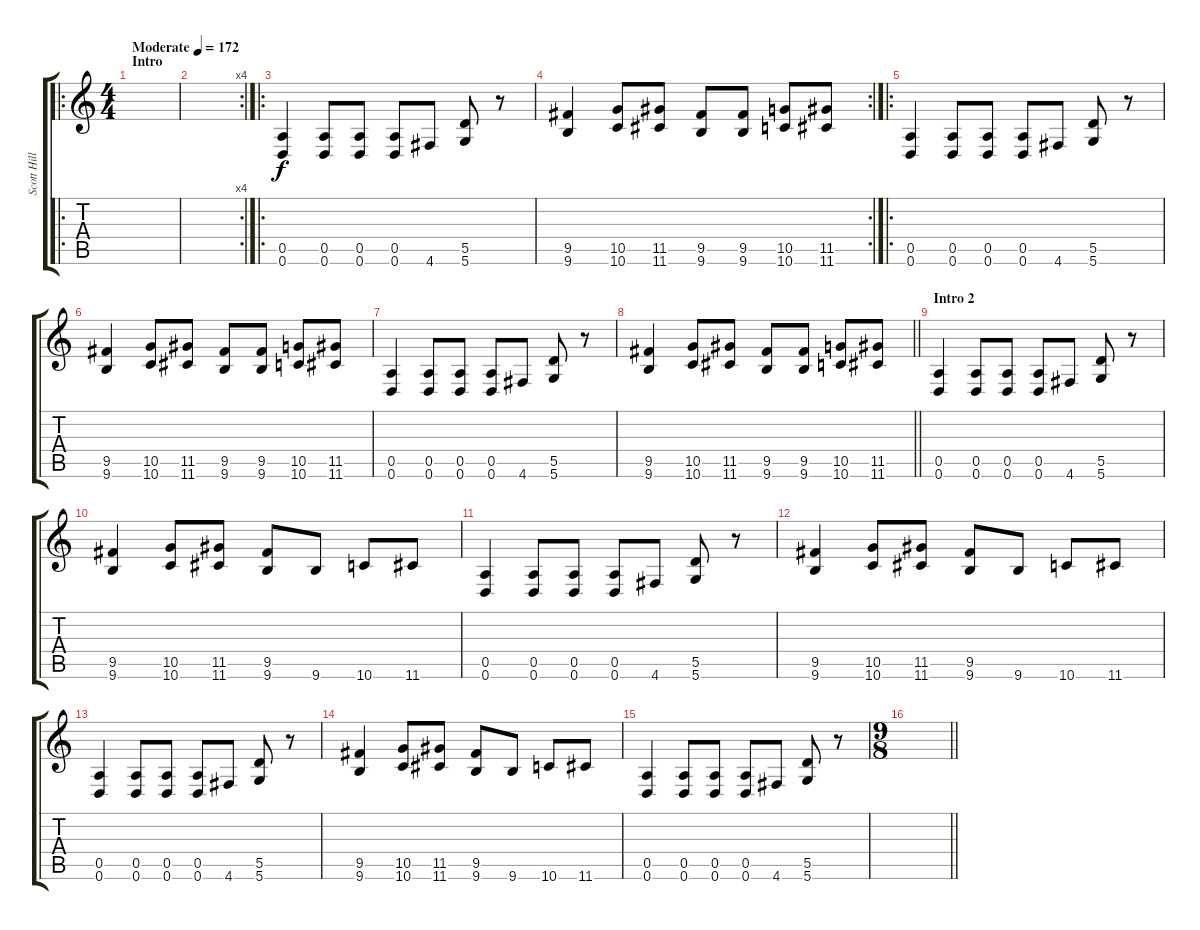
\track ("Scott Hill" "Scott Hill") {instrument distortionguitar}
\staff {score tabs}
\tuning (E4 B3 G3 D3 A2 D2) {hide}
\ro
\ts (4 4)
\section ("" "Intro")
\tempo (172 "Moderate")
\clef g2
\ks c
|
\rc 4
|
\ro
(0.5 0.6).4 (0.5 0.6).8 (0.5 0.6).8 (0.5 0.6).8 4.6.8 (5.5 5.6).8 r.8 |
\rc 2
(9.5 9.6).4 (10.5 10.6).8 (11.5 11.6).8 (9.5 9.6).8 (9.5 9.6).8 (10.5 10.6).8 (11.5 11.6).8 |
\ro
(0.5 0.6).4 (0.5 0.6).8 (0.5 0.6).8 (0.5 0.6).8 4.6.8 (5.5 5.6).8 r.8 |
(9.5 9.6).4 (10.5 10.6).8 (11.5 11.6).8 (9.5 9.6).8 (9.5 9.6).8 (10.5 10.6).8 (11.5 11.6).8 |
(0.5 0.6).4 (0.5 0.6).8 (0.5 0.6).8 (0.5 0.6).8 4.6.8 (5.5 5.6).8 r.8 |
\barLineRight lightlight
(9.5 9.6).4 (10.5 10.6).8 (11.5 11.6).8 (9.5 9.6).8 (9.5 9.6).8 (10.5 10.6).8 (11.5 11.6).8 |
\section ("" "Intro 2")
(0.5 0.6).4{instrument distortionguitar} (0.5 0.6).8 (0.5 0.6).8 (0.5 0.6).8 4.6.8 (5.5 5.6).8 r.8 |
(9.5 9.6).4 (10.5 10.6).8 (11.5 11.6).8 (9.5 9.6).8 9.6.8 10.6.8 11.6.8 |
(0.5 0.6).4 (0.5 0.6).8 (0.5 0.6).8 (0.5 0.6).8 4.6.8 (5.5 5.6).8 r.8 |
(9.5 9.6).4 (10.5 10.6).8 (11.5 11.6).8 (9.5 9.6).8 9.6.8 10.6.8 11.6.8 |
(0.5 0.6).4 (0.5 0.6).8 (0.5 0.6).8 (0.5 0.6).8 4.6.8 (5.5 5.6).8 r.8 |
(9.5 9.6).4 (10.5 10.6).8 (11.5 11.6).8 (9.5 9.6).8 9.6.8 10.6.8 11.6.8 |
(0.5 0.6).4 (0.5 0.6).8 (0.5 0.6).8 (0.5 0.6).8 4.6.8 (5.5 5.6).8 r.8 |
\ts (9 8)
\barLineRight lightlight
